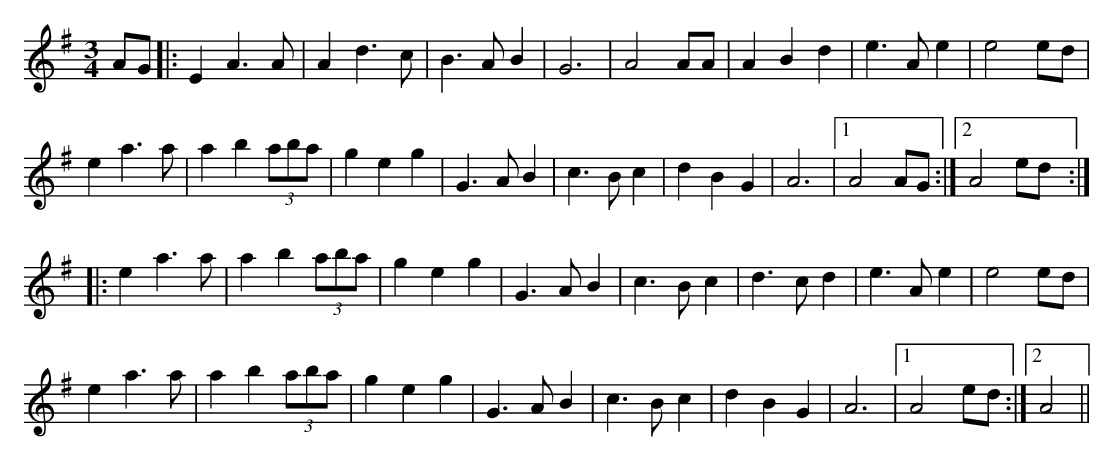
X:1
M:3/4
K:Ador
AG|:E2 A3A|A2 d3c|B3A B2|G6|A4 AA|A2 B2 d2|e3A e2|e4 ed|
e2 a3a|a2 b2 (3aba|g2 e2 g2|G3A B2|c3B c2|d2 B2 G2|A6|1 A4 AG:|2 A4 ed:|
|:e2 a3a|a2 b2 (3aba|g2 e2 g2|G3A B2|c3B c2|d3c d2|e3A e2|e4 ed|
e2 a3a|a2 b2 (3aba|g2 e2 g2|G3A B2|c3B c2|d2 B2 G2|A6|1 A4 ed:|2 A4||
